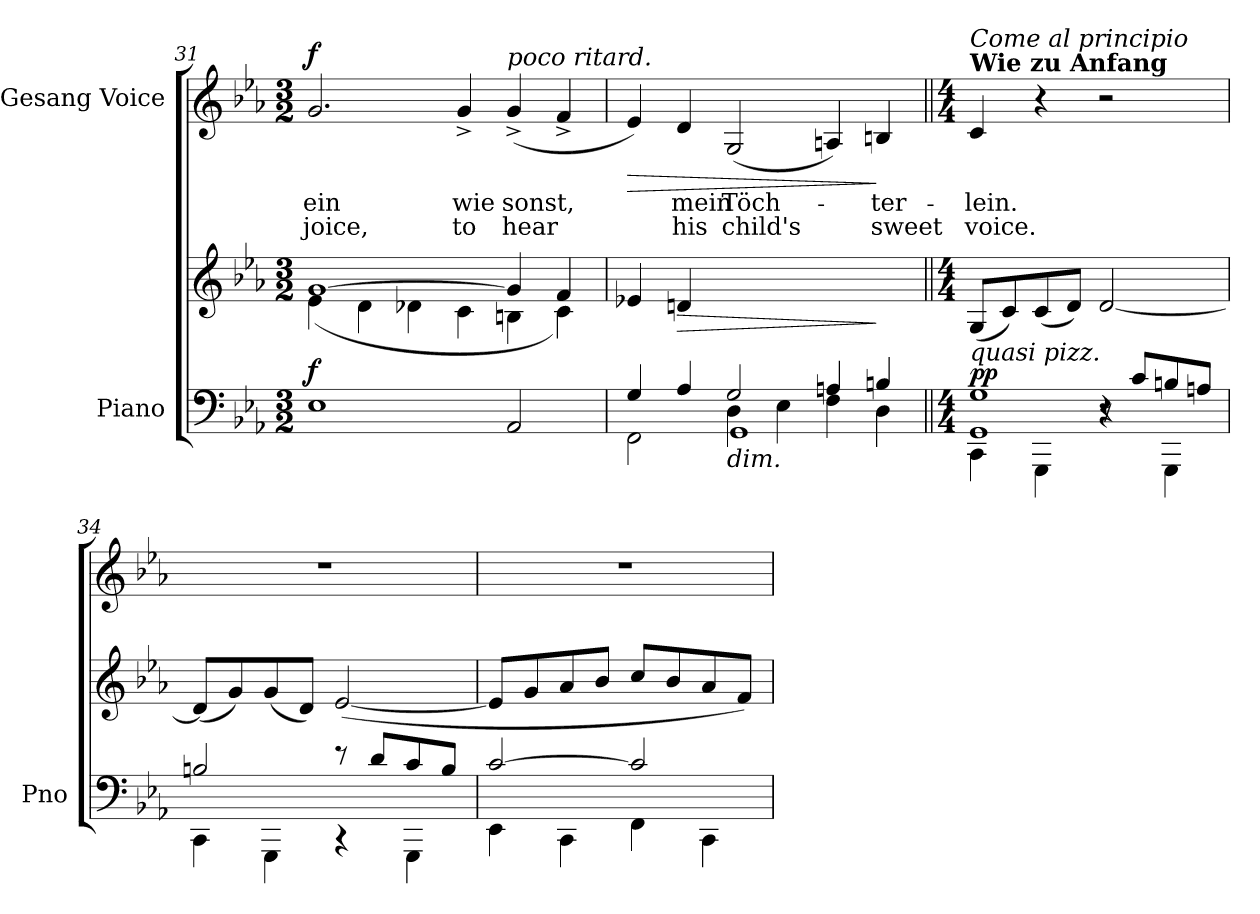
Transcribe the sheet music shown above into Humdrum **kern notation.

**kern	**kern	**dynam	**kern	**text	**text	**dynam
*part2	*part2	*part2	*part1	*part1	*part1	*part1
*staff3	*staff2	*staff2/3	*staff1	*staff1	*staff1	*staff1
*I"Piano	*	*	*I"Gesang Voice	*	*	*
*I'Pno	*	*	*	*	*	*
*clefF4	*clefG2	*	*clefG2	*	*	*
*k[b-e-a-]	*k[b-e-a-]	*	*k[b-e-a-]	*	*	*
*M3/2	*M3/2	*	*M3/2	*	*	*
=31	=31	=31	=31	=31	=31	=31
*	*^	*	*	*	*	*
!	!	!	!LO:DY:a=2	!	!	!	!LO:DY:a
1E-	[>1g	(4e-\	f	2.g/	-ein	-joice,	f
.	.	4d\	.	.	.	.	.
.	.	4d-X\	.	.	.	.	.
.	.	4c\	.	4g^>/	wie	to	.
!	!	!	!	!LO:TX:i:t=poco ritard.	!	!	!
2AA-/	(4g/]	4Bn\	.	(4g^>/	sonst,	hear	.
.	4f/	4c\)	.	4f^>/	.	.	.
=32	=32	=32	=32	=32	=32	=32	=32
*^	*	*	*	*	*	*	*
*	*^	*	*	*	*	*	*	*
!	!	!	!	!	!	!	!	!	!LO:HP:b
*	*	*	*v	*v	*	*	*	*	*
2ryy	4G/	2FF\	4e-X/	.	4e-/)	.	.	>
!	!	!	!	!LO:HP:b	!	!	!	!
.	4A-/	.	4dn/	>	4d/	mein	his	.
!LO:TX:b:i:t=dim.	!	!	!	!	!	!	!	!
2G/	4D\	1GG	1ryy	.	(<2G/	Töch-	child's	.
.	4E-\	.	.	.	.	.	.	.
4An/	4F\	.	.	.	4An/)	.	.	.
4Bn/)	4D\	.	.	]	4Bn/	-ter-	sweet	]
=33||	=33||	=33||	=33||	=33||	=33||	=33||	=33||	=33||
*M4/4	*	*	*M4/4	*	*M4/4	*	*	*
!	!	!	!	!	!LO:TX:a:B:t=Wie zu Anfang	!	!	!
!	!	!	!	!	!LO:TX:i:t=Come al principio	!	!	!
!LO:TX:i:t=quasi pizz.	!	!	!	!	!	!	!	!
!	!	!	!	!LO:DY:a=2	!	!	!	!
2ryy	1GG 1G	4CC\	(8G/L	pp	4c/	-lein.	voice.	.
.	.	.	8c/)	.	.	.	.	.
.	.	4GGG\	(8c/	.	4r	.	.	.
.	.	.	8d/J)	.	.	.	.	.
8r	.	4r	[2d/	.	2r	.	.	.
8c/L	.	.	.	.	.	.	.	.
8Bn/	.	4GGG\	.	.	.	.	.	.
8An/J	.	.	.	.	.	.	.	.
*	*v	*v	*	*	*	*	*	*
=34	=34	=34	=34	=34	=34	=34	=34
2Bn/	4CC\	(8d/L]	.	1r	.	.	.
.	.	8g/)	.	.	.	.	.
.	4GGG\	(8g/	.	.	.	.	.
.	.	8d/J)	.	.	.	.	.
8r	4r	(<[2e-/	.	.	.	.	.
8d/L	.	.	.	.	.	.	.
8c/	4GGG\	.	.	.	.	.	.
8B/J	.	.	.	.	.	.	.
=35	=35	=35	=35	=35	=35	=35	=35
[2c/	4EE-\	8e-/L]	.	1r	.	.	.
.	.	8g/	.	.	.	.	.
.	4CC\	8a-/	.	.	.	.	.
.	.	8b-/J	.	.	.	.	.
2c/]	4FF\	8cc/L	.	.	.	.	.
.	.	8b-/	.	.	.	.	.
.	4CC\	8a-/	.	.	.	.	.
.	.	8f/J)	.	.	.	.	.
*v	*v	*	*	*	*	*	*
=	=	=	=	=	=	=
*-	*-	*-	*-	*-	*-	*-
